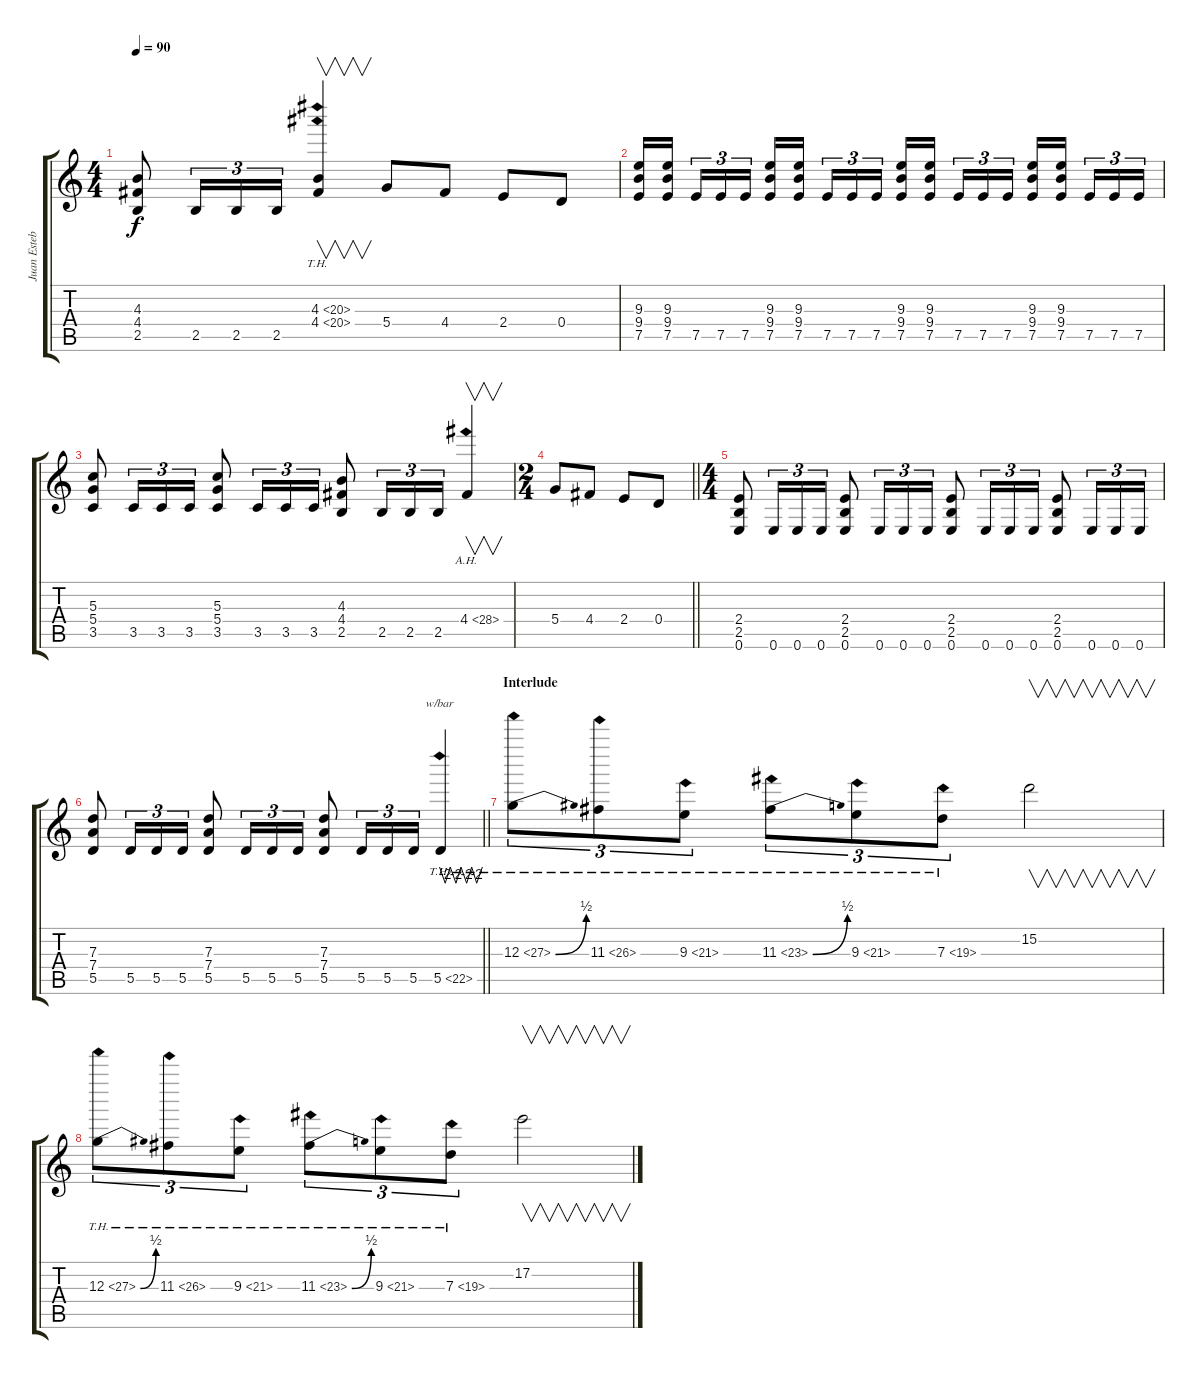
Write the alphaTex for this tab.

\track ("Juan Esteban Echeverry" "Juan Esteb") {instrument distortionguitar}
\staff {score tabs}
\tuning (E4 B3 G3 D3 A2 E2) {hide}
\ts (4 4)
\tempo 90
\clef g2
\ks c
(4.3 4.4 2.5).8{dy f} 2.5.16{tu (3 2)} 2.5.16{tu (3 2)} 2.5.16{tu (3 2)} (4.3{th 16} 4.4{th 16}).4{v} 5.4.8 4.4.8 2.4.8 0.4.8 |
(9.3 9.4 7.5).16 (9.3 9.4 7.5).16{beam splitsecondary} 7.5.16{tu (3 2)} 7.5.16{tu (3 2)} 7.5.16{tu (3 2)} (9.3 9.4 7.5).16 (9.3 9.4 7.5).16{beam splitsecondary} 7.5.16{tu (3 2)} 7.5.16{tu (3 2)} 7.5.16{tu (3 2)} (9.3 9.4 7.5).16 (9.3 9.4 7.5).16{beam splitsecondary} 7.5.16{tu (3 2)} 7.5.16{tu (3 2)} 7.5.16{tu (3 2)} (9.3 9.4 7.5).16 (9.3 9.4 7.5).16{beam splitsecondary} 7.5.16{tu (3 2)} 7.5.16{tu (3 2)} 7.5.16{tu (3 2)} |
(5.3 5.4 3.5).8 3.5.16{tu (3 2)} 3.5.16{tu (3 2)} 3.5.16{tu (3 2)} (5.3 5.4 3.5).8 3.5.16{tu (3 2)} 3.5.16{tu (3 2)} 3.5.16{tu (3 2)} (4.3 4.4 2.5).8 2.5.16{tu (3 2)} 2.5.16{tu (3 2)} 2.5.16{tu (3 2)} 4.4{ah 24}.4{v} |
\ts (2 4)
\barLineRight lightlight
5.4.8{beam Up} 4.4.8{beam Up} 2.4.8 0.4.8 |
\ts (4 4)
(2.4 2.5 0.6).8 0.6.16{tu (3 2)} 0.6.16{tu (3 2)} 0.6.16{tu (3 2)} (2.4 2.5 0.6).8 0.6.16{tu (3 2)} 0.6.16{tu (3 2)} 0.6.16{tu (3 2)} (2.4 2.5 0.6).8 0.6.16{tu (3 2)} 0.6.16{tu (3 2)} 0.6.16{tu (3 2)} (2.4 2.5 0.6).8 0.6.16{tu (3 2)} 0.6.16{tu (3 2)} 0.6.16{tu (3 2)} |
\barLineRight lightlight
(7.3 7.4 5.5).8 5.5.16{tu (3 2)} 5.5.16{tu (3 2)} 5.5.16{tu (3 2)} (7.3 7.4 5.5).8 5.5.16{tu (3 2)} 5.5.16{tu (3 2)} 5.5.16{tu (3 2)} (7.3 7.4 5.5).8 5.5.16{tu (3 2)} 5.5.16{tu (3 2)} 5.5.16{tu (3 2)} 5.5{th 17}.4{tbe (custom default 0 0 8 -8 15 0 23 -8 30 0 38 -8 45 0 52 -8 60 0)} |
\section ("" "Interlude")
12.3{be (bend 0 0 60 2) th 15}.8{tu (3 2)} 11.3{th 15}.8{tu (3 2)} 9.3{th 12}.8{tu (3 2)} 11.3{be (bend 0 0 60 2) th 12}.8{tu (3 2)} 9.3{th 12}.8{tu (3 2)} 7.3{th 12}.8{tu (3 2)} 15.2.2{v} |
12.3{be (bend 0 0 60 2) th 15}.8{tu (3 2)} 11.3{th 15}.8{tu (3 2)} 9.3{th 12}.8{tu (3 2)} 11.3{be (bend 0 0 60 2) th 12}.8{tu (3 2)} 9.3{th 12}.8{tu (3 2)} 7.3{th 12}.8{tu (3 2)} 17.2.2{v}
